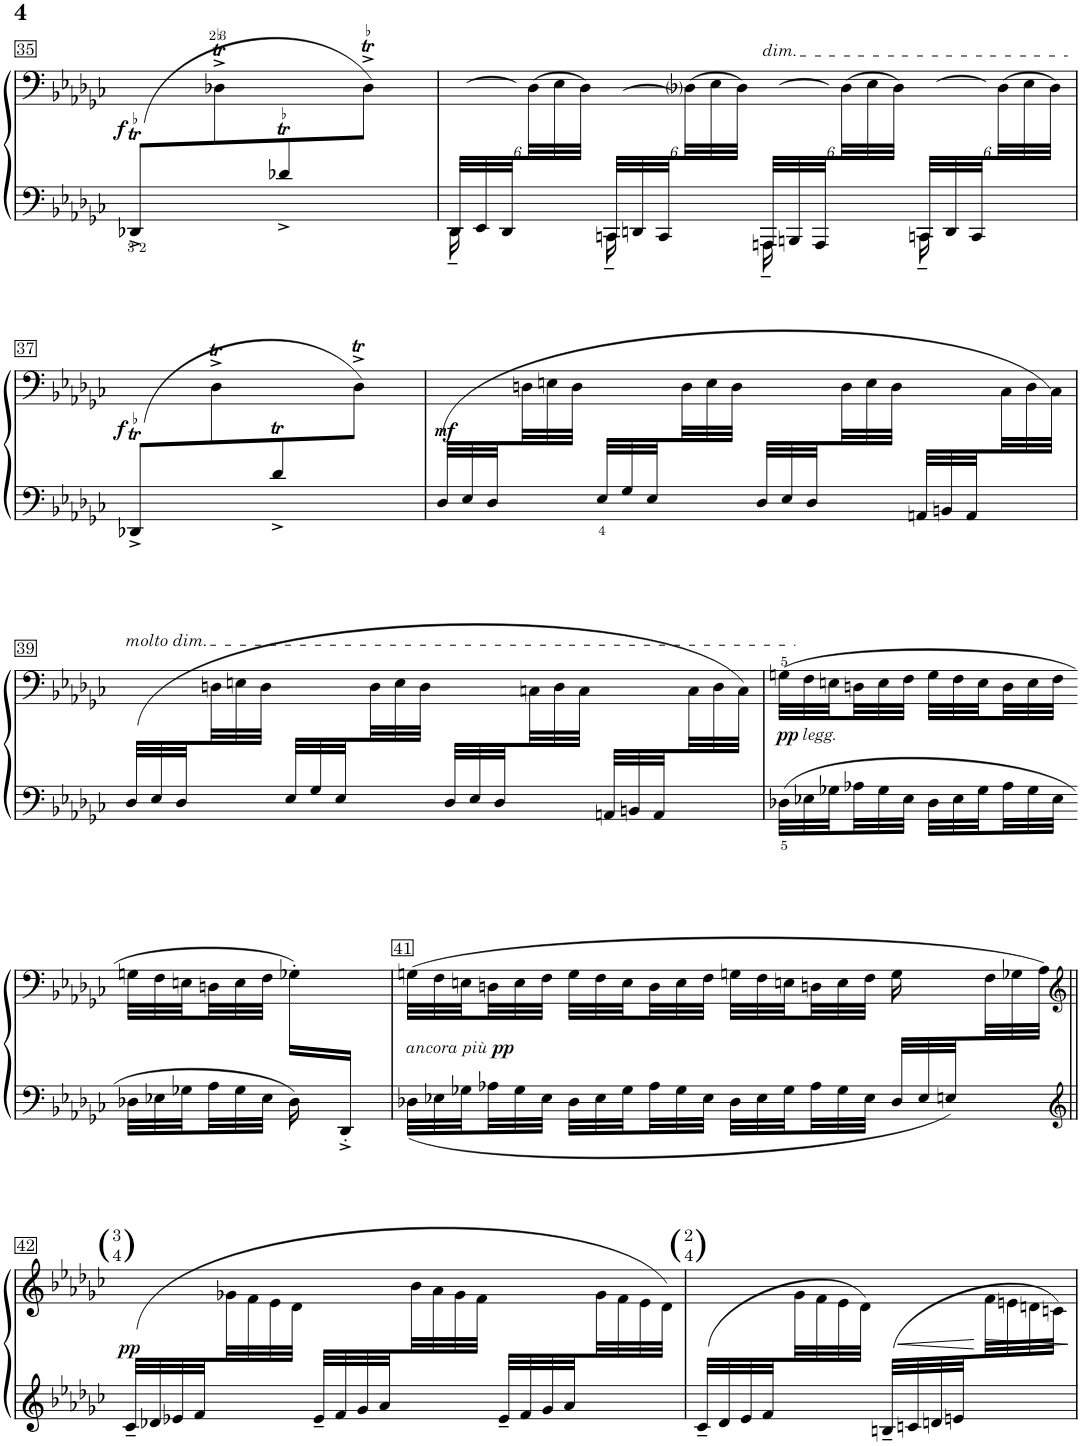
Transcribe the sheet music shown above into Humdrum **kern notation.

**kern	**kern	**dynam
*part1	*part1	*part1
*staff2	*staff1	*staff1/2
*I"VI	*	*
!!LO:PB:g=z
*clefF4	*clefF4	*
*k[b-e-a-d-g-c-]	*k[b-e-a-d-g-c-]	*
*M2/4	*M2/4	*
=35	=35	=35
!LO:TR:acc=-	!	!LO:DY:a=2
*	*^	*
(8DD-XT^/L	4ryy	8ryy	f
!	!	!LO:TR:acc=-	!
8ryy	.	8D-XT>>^\	.
!LO:TR:acc=-	!	!	!
8d-XT^/	4ryy	8ryy	.
!	!	!LO:TR:acc=-	!
8ryy	.	8D-T^\J)	.
=36	=36	=36	=36
*Xbrackettup	*	*	*
*^	*	*	*
48DD-/LLL	16DD-~\	4ryy	16ryy	.
48EE-/	.	.	.	.
48DD-/JJ	.	.	.	.
16ryy	16ryy	.	(48D-\LL	.
.	.	.	48E-\	.
.	.	.	48D-\JJJ)	.
48CCn/LLL	16CCn~\	.	16ryy	.
48DDn/	.	.	.	.
48CC/JJ	.	.	.	.
16ryy	16ryy	.	(48D-i\LL	.
.	.	.	48E-\	.
.	.	.	48D-\JJJ)	.
!	!	!LO:TX:a:i:t=dim.	!	!
48AAAn/LLL	16AAAn~\	4ryy	16ryy	.
48BBBn/	.	.	.	.
48AAA/JJ	.	.	.	.
16ryy	16ryy	.	(48D-\LL	.
.	.	.	48E-\	.
.	.	.	48D-\JJJ)	.
48CC/LLL	16CCn~\	.	16ryy	.
48DD/	.	.	.	.
48CC/JJ	.	.	.	.
16ryy	16ryy	.	(48D-\LL	.
.	.	.	48E-\	.
.	.	.	48D-\JJJ)	.
*v	*v	*	*	*
!!LO:LB:g=z	!!
=37	=37	=37	=37
!LO:TR:acc=-	!	!	!LO:DY:a=2
(8DD-XT^/L	4ryy	8ryy	f
8ryy	.	8D-T^\	.
8d-T^/	4ryy	8ryy	.
8ryy	.	8D-T^\J)	.
=38	=38	=38	=38
*Xtuplet	*	*	*
!	!	!	!LO:DY:a=2
(48D-/LLL	2ryy	16ryy	mf
48E-/	.	.	.
48D-/JJ	.	.	.
16ryy	.	48Dn\LL	.
.	.	48En\	.
.	.	48D\JJJ	.
48E-/LLL	.	16ryy	.
48G-/	.	.	.
48E-/JJ	.	.	.
16ryy	.	48D\LL	.
.	.	48E\	.
.	.	48D\JJJ	.
48D-/LLL	.	16ryy	.
48E-/	.	.	.
48D-/JJ	.	.	.
16ryy	.	48D\LL	.
.	.	48E\	.
.	.	48D\JJJ	.
48AAn/LLL	.	16ryy	.
48BBn/	.	.	.
48AA/JJ	.	.	.
16ryy	.	48C-\LL	.
.	.	48D\	.
.	.	48C-\JJJ)	.
!!LO:LB:g=z	!!
=39	=39	=39	=39
!	!LO:TX:a:i:t=molto dim.	!	!
(48D-/LLL	2ryy	16ryy	.
48E-/	.	.	.
48D-/JJ	.	.	.
16ryy	.	48Dn\LL	.
.	.	48En\	.
.	.	48D\JJJ	.
48E-/LLL	.	16ryy	.
48G-/	.	.	.
48E-/JJ	.	.	.
16ryy	.	48D\LL	.
.	.	48E\	.
.	.	48D\JJJ	.
48D-/LLL	.	16ryy	.
48E-/	.	.	.
48D-/JJ	.	.	.
16ryy	.	48Cn\LL	.
.	.	48D\	.
.	.	48C\JJJ	.
48AAn/LLL	.	16ryy	.
48BBn/	.	.	.
48AA/JJ	.	.	.
16ryy	.	48C\LL	.
.	.	48D\	.
.	.	48C\JJJ)	.
*	*v	*v	*
=40	=40	=40
*	*Xtuplet	*
48D-X\LLL	(48Gn\LLL	.
!	!	!LO:DY:b
!	!	!LO:DY:n=1:b
48E-X\	48F\	pp other-dynamics
48G-X\JJ	48En\JJ	.
48A-X\LL	48Dn\LL	.
48G-\	48E\	.
48E-\JJJ	48F\JJJ	.
48D-\LLL	48G\LLL	.
48E-\	48F\	.
48G-\JJ	48E\JJ	.
48A-\LL	48D\LL	.
48G-\	48E\	.
48E-\JJJ	48F\JJJ	.
!!LO:LB:g=z
=40X1-	=40X1-	=40X1-
*^	*	*
8.ryy	48D-X\LLL	48Gn\LLL	.
.	48E-X\	48F\	.
.	48G-X\JJ	48En\JJ	.
.	48A-\LL	48Dn\LL	.
.	48G-\	48E\	.
.	48E-\JJJ	48F\JJJ	.
.	16D-\	16G-X'>\LL)	.
16DD-'^/JJ	16ryy	16ryy	.
*v	*v	*	*
=41	=41	=41
*	*^	*
48D-X\LLL	(48Gn\LLL	4..ryy	.
48E-X\	48F\	.	.
!	!	!	!LO:DY:b
!	!	!	!LO:DY:n=1:b
48G-X\JJ	48En\JJ	.	other-dynamics pp
48A-X\LL	48Dn\LL	.	.
48G-\	48E\	.	.
48E-\JJJ	48F\JJJ	.	.
48D-\LLL	48G\LLL	.	.
48E-\	48F\	.	.
48G-\JJ	48E\JJ	.	.
48A-\LL	48D\LL	.	.
48G-\	48E\	.	.
48E-\JJJ	48F\JJJ	.	.
48D-\LLL	48Gn\LLL	.	.
48E-\	48F\	.	.
48G-\JJ	48En\JJ	.	.
48A-\LL	48Dn\LL	.	.
48G-\	48E\	.	.
48E-\JJJ	48F\JJJ	.	.
48D-/LLL	16G\	.	.
48E-/	.	.	.
48En/JJ	.	.	.
16ryy	16ryy	48F\LL	.
.	.	48G-X\	.
.	.	48A-\JJJ)	.
!!LO:LB:g=z	!!
=42||	=42||	=42||	=42||
*clefG2	*clefG2	*	*
*M3/4	*M3/4	*	*
!	!LO:TX:a:t=3	!	!
!	!LO:TX:a:t=4	!	!
!	!LO:TX:a:t=( )	!	!
!	!	!	!LO:DY:a=2
(32c-~</LLL	2.ryy	8ryy	pp
32d-X/	.	.	.
32e-X/	.	.	.
32f/	.	.	.
8ryy	.	32g-X\	.
.	.	32f\	.
.	.	32e-\	.
.	.	32d-\JJJ	.
32e-~</LLL	.	8ryy	.
32f/	.	.	.
32g-/	.	.	.
32a-/	.	.	.
8ryy	.	32b-\	.
.	.	32a-\	.
.	.	32g-\	.
.	.	32f\JJJ	.
32e-~</LLL	.	8ryy	.
32f/	.	.	.
32g-/	.	.	.
32a-/	.	.	.
8ryy	.	32g-\	.
.	.	32f\	.
.	.	32e-\	.
.	.	32d-\JJJ)	.
=43	=43	=43	=43
!	!LO:TX:a:t=2	!	!
!	!LO:TX:a:t=4	!	!
!	!LO:TX:a:t=( )	!	!
(32c-~</LLL	2ryy	8ryy	.
32d-/	.	.	.
32e-/	.	.	.
32f/	.	.	.
8ryy	.	32g-\	.
.	.	32f\	.
.	.	32e-\	.
.	.	32d-\JJJ)	.
(32Bn~/LLL	.	8ryy	.
32cn/	.	.	.
32dn/	.	.	.
32en/	.	.	.
!	!	!	!LO:HP:b
8ryy	.	32f\	>
.	.	32en\	.
.	.	32dn\	.
.	.	32cn\JJJ)	.
*	*v	*v	*
.	.	]
=	=	=
*-	*-	*-
